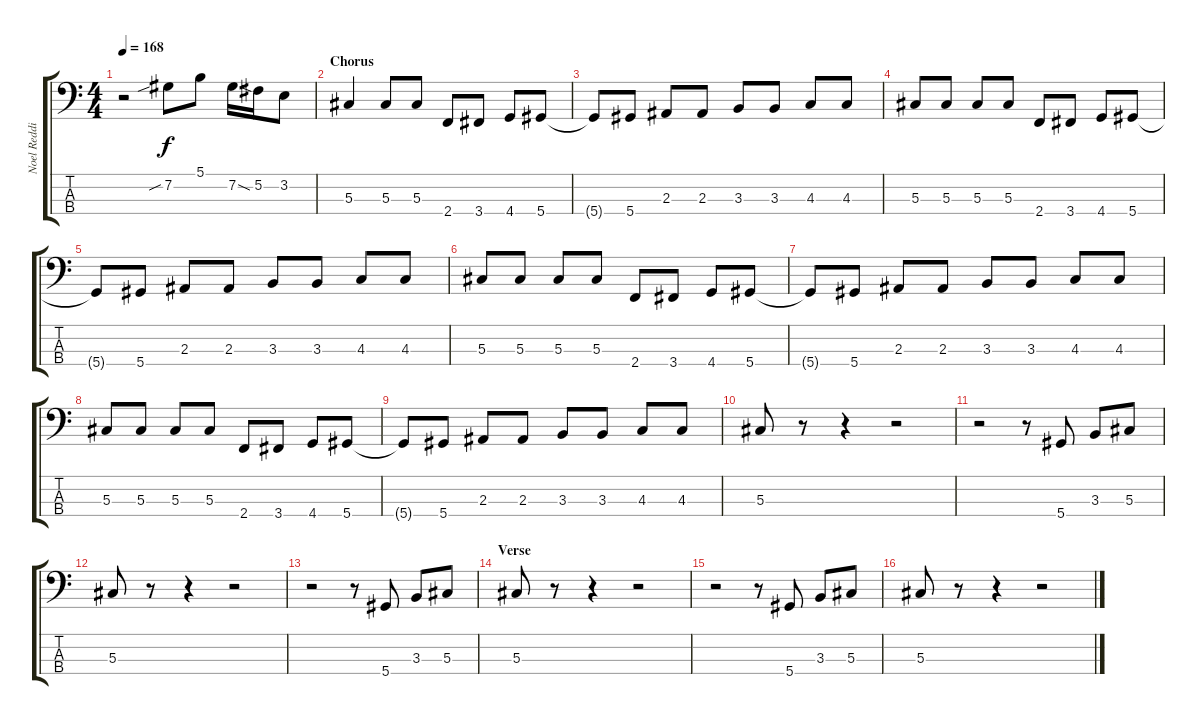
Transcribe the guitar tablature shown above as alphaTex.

\track ("Noel Redding" "Noel Reddi") {instrument electricbasspick}
\staff {score tabs}
\tuning (Gb2 Db2 Ab1 Eb1) {hide}
\ts (4 4)
\tempo 168
\clef f4
\ks c
r.2{dy f} 7.2{sib}.8 5.1.8 7.2{sod}.16 5.2.16 3.2.8 |
\section ("" "Chorus")
5.3.4 5.3.8 5.3.8 2.4.8 3.4.8 4.4.8 5.4.8 |
5.4{t}.8 5.4.8 2.3.8 2.3.8 3.3.8 3.3.8 4.3.8 4.3.8 |
5.3.8 5.3.8 5.3.8 5.3.8 2.4.8 3.4.8 4.4.8 5.4.8 |
5.4{t}.8 5.4.8 2.3.8 2.3.8 3.3.8 3.3.8 4.3.8 4.3.8 |
5.3.8 5.3.8 5.3.8 5.3.8 2.4.8 3.4.8 4.4.8 5.4.8 |
5.4{t}.8 5.4.8 2.3.8 2.3.8 3.3.8 3.3.8 4.3.8 4.3.8 |
5.3.8 5.3.8 5.3.8 5.3.8 2.4.8 3.4.8 4.4.8 5.4.8 |
5.4{t}.8 5.4.8 2.3.8 2.3.8 3.3.8 3.3.8 4.3.8 4.3.8 |
5.3.8 r.8 r.4 r.2 |
r.2 r.8 5.4.8 3.3.8 5.3.8 |
5.3.8 r.8 r.4 r.2 |
r.2 r.8 5.4.8 3.3.8 5.3.8 |
\section ("" "Verse")
5.3.8 r.8 r.4 r.2 |
r.2 r.8 5.4.8 3.3.8 5.3.8 |
5.3.8 r.8 r.4 r.2
